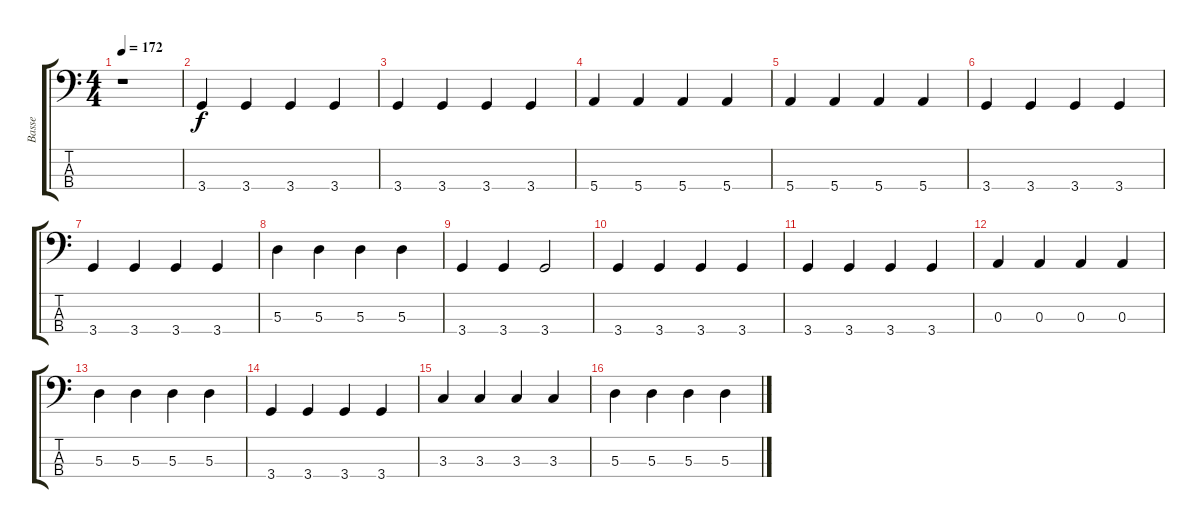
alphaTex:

\track ("Basse" "Basse") {instrument electricbassfinger}
\staff {score tabs}
\tuning (G2 D2 A1 E1) {hide}
\ts (4 4)
\tempo 172
\clef f4
\ks c
r.1{dy f instrument electricbassfinger} |
3.4.4 3.4.4 3.4.4 3.4.4 |
3.4.4 3.4.4 3.4.4 3.4.4 |
5.4.4 5.4.4 5.4.4 5.4.4 |
5.4.4 5.4.4 5.4.4 5.4.4 |
3.4.4 3.4.4 3.4.4 3.4.4 |
3.4.4 3.4.4 3.4.4 3.4.4 |
5.3.4 5.3.4 5.3.4 5.3.4 |
3.4.4 3.4.4 3.4.2 |
3.4.4 3.4.4 3.4.4 3.4.4 |
3.4.4 3.4.4 3.4.4 3.4.4 |
0.3.4 0.3.4 0.3.4 0.3.4 |
5.3.4 5.3.4 5.3.4 5.3.4 |
3.4.4 3.4.4 3.4.4 3.4.4 |
3.3.4 3.3.4 3.3.4 3.3.4 |
5.3.4 5.3.4 5.3.4 5.3.4
